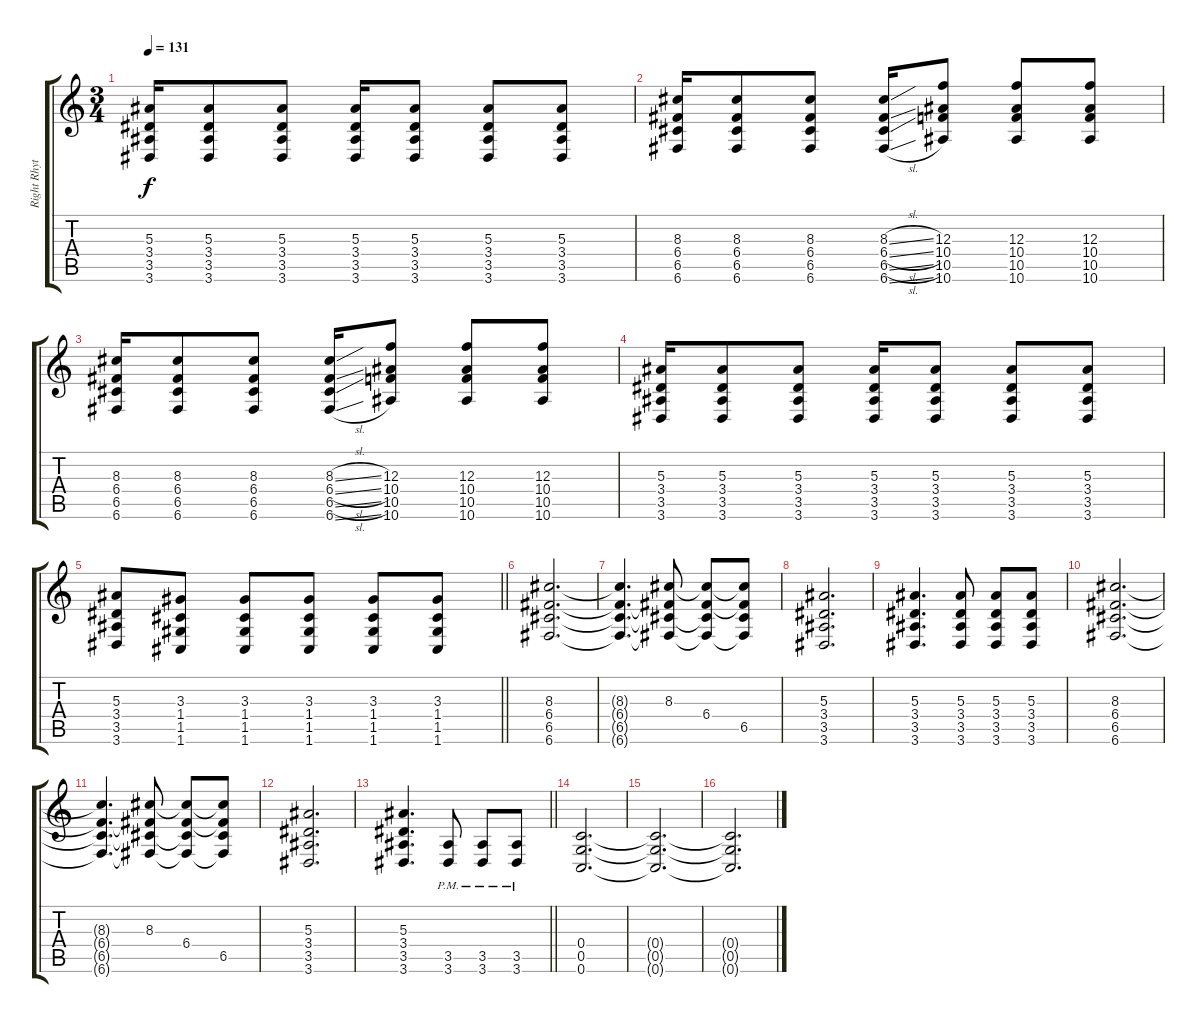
\track ("Right Rhythm" "Right Rhyt") {instrument distortionguitar}
\staff {score tabs}
\tuning (D4 A3 F3 C3 G2 C2) {hide}
\ts (3 4)
\tempo 131
\clef g2
\ks c
(5.3 3.4 3.5 3.6).16{dy f} (5.3 3.4 3.5 3.6).8 (5.3 3.4 3.5 3.6).8 (5.3 3.4 3.5 3.6).16 (5.3 3.4 3.5 3.6).8 (5.3 3.4 3.5 3.6).8 (5.3 3.4 3.5 3.6).8 |
(8.3 6.4 6.5 6.6).16 (8.3 6.4 6.5 6.6).8 (8.3 6.4 6.5 6.6).8 (8.3{sl} 6.4{sl} 6.5{sl} 6.6{sl}).16 (12.3 10.4 10.5 10.6).8 (12.3 10.4 10.5 10.6).8 (12.3 10.4 10.5 10.6).8 |
(8.3 6.4 6.5 6.6).16 (8.3 6.4 6.5 6.6).8 (8.3 6.4 6.5 6.6).8 (8.3{sl} 6.4{sl} 6.5{sl} 6.6{sl}).16 (12.3 10.4 10.5 10.6).8 (12.3 10.4 10.5 10.6).8 (12.3 10.4 10.5 10.6).8 |
(5.3 3.4 3.5 3.6).16 (5.3 3.4 3.5 3.6).8 (5.3 3.4 3.5 3.6).8 (5.3 3.4 3.5 3.6).16 (5.3 3.4 3.5 3.6).8 (5.3 3.4 3.5 3.6).8 (5.3 3.4 3.5 3.6).8 |
\barLineRight lightlight
(5.3 3.4 3.5 3.6).8 (3.3 1.4 1.5 1.6).8 (3.3 1.4 1.5 1.6).8 (3.3 1.4 1.5 1.6).8 (3.3 1.4 1.5 1.6).8 (3.3 1.4 1.5 1.6).8 |
\section ("" "")
(8.3 6.4 6.5 6.6).2{d} |
(8.3{t} 6.4{t} 6.5{t} 6.6{t}).4{d} (8.3 6.4{t} 6.5{t} 6.6{t}).8 (8.3{t} 6.4 6.5{t} 6.6{t}).8 (8.3{t} 6.4{t} 6.5 6.6{t}).8 |
(5.3 3.4 3.5 3.6).2{d} |
(5.3 3.4 3.5 3.6).4{d} (5.3 3.4 3.5 3.6).8 (5.3 3.4 3.5 3.6).8 (5.3 3.4 3.5 3.6).8 |
(8.3 6.4 6.5 6.6).2{d} |
(8.3{t} 6.4{t} 6.5{t} 6.6{t}).4{d} (8.3 6.4{t} 6.5{t} 6.6{t}).8 (8.3{t} 6.4 6.5{t} 6.6{t}).8 (8.3{t} 6.4{t} 6.5 6.6{t}).8 |
(5.3 3.4 3.5 3.6).2{d} |
\barLineRight lightlight
(5.3 3.4 3.5 3.6).4{d} (3.5{pm} 3.6{pm}).8 (3.5{pm} 3.6{pm}).8 (3.5{pm} 3.6{pm}).8 |
\section ("" "")
(0.4 0.5 0.6).2{d} |
(0.4{t} 0.5{t} 0.6{t}).2{d} |
(0.4{t} 0.5{t} 0.6{t}).2{d}
